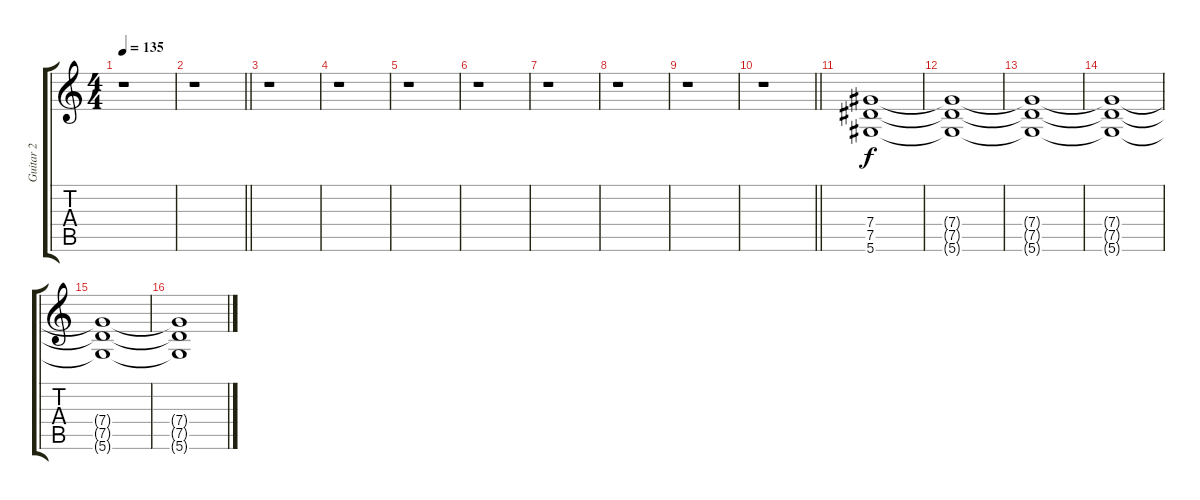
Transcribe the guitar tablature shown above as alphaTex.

\track ("Guitar 2" "Guitar 2") {instrument distortionguitar}
\staff {score tabs}
\tuning (Eb4 Bb3 Gb3 Db3 Ab2 Eb2) {hide}
\ts (4 4)
\tempo 135
\clef g2
\ks c
r.1{dy f} |
\barLineRight lightlight
r.1 |
\section ("" "")
r.1 |
r.1 |
r.1 |
r.1 |
r.1 |
r.1 |
r.1 |
\barLineRight lightlight
r.1 |
\section ("" "")
(7.4 7.5 5.6).1{volume 13} |
(7.4{t} 7.5{t} 5.6{t}).1 |
(7.4{t} 7.5{t} 5.6{t}).1 |
(7.4{t} 7.5{t} 5.6{t}).1 |
(7.4{t} 7.5{t} 5.6{t}).1 |
(7.4{t} 7.5{t} 5.6{t}).1
